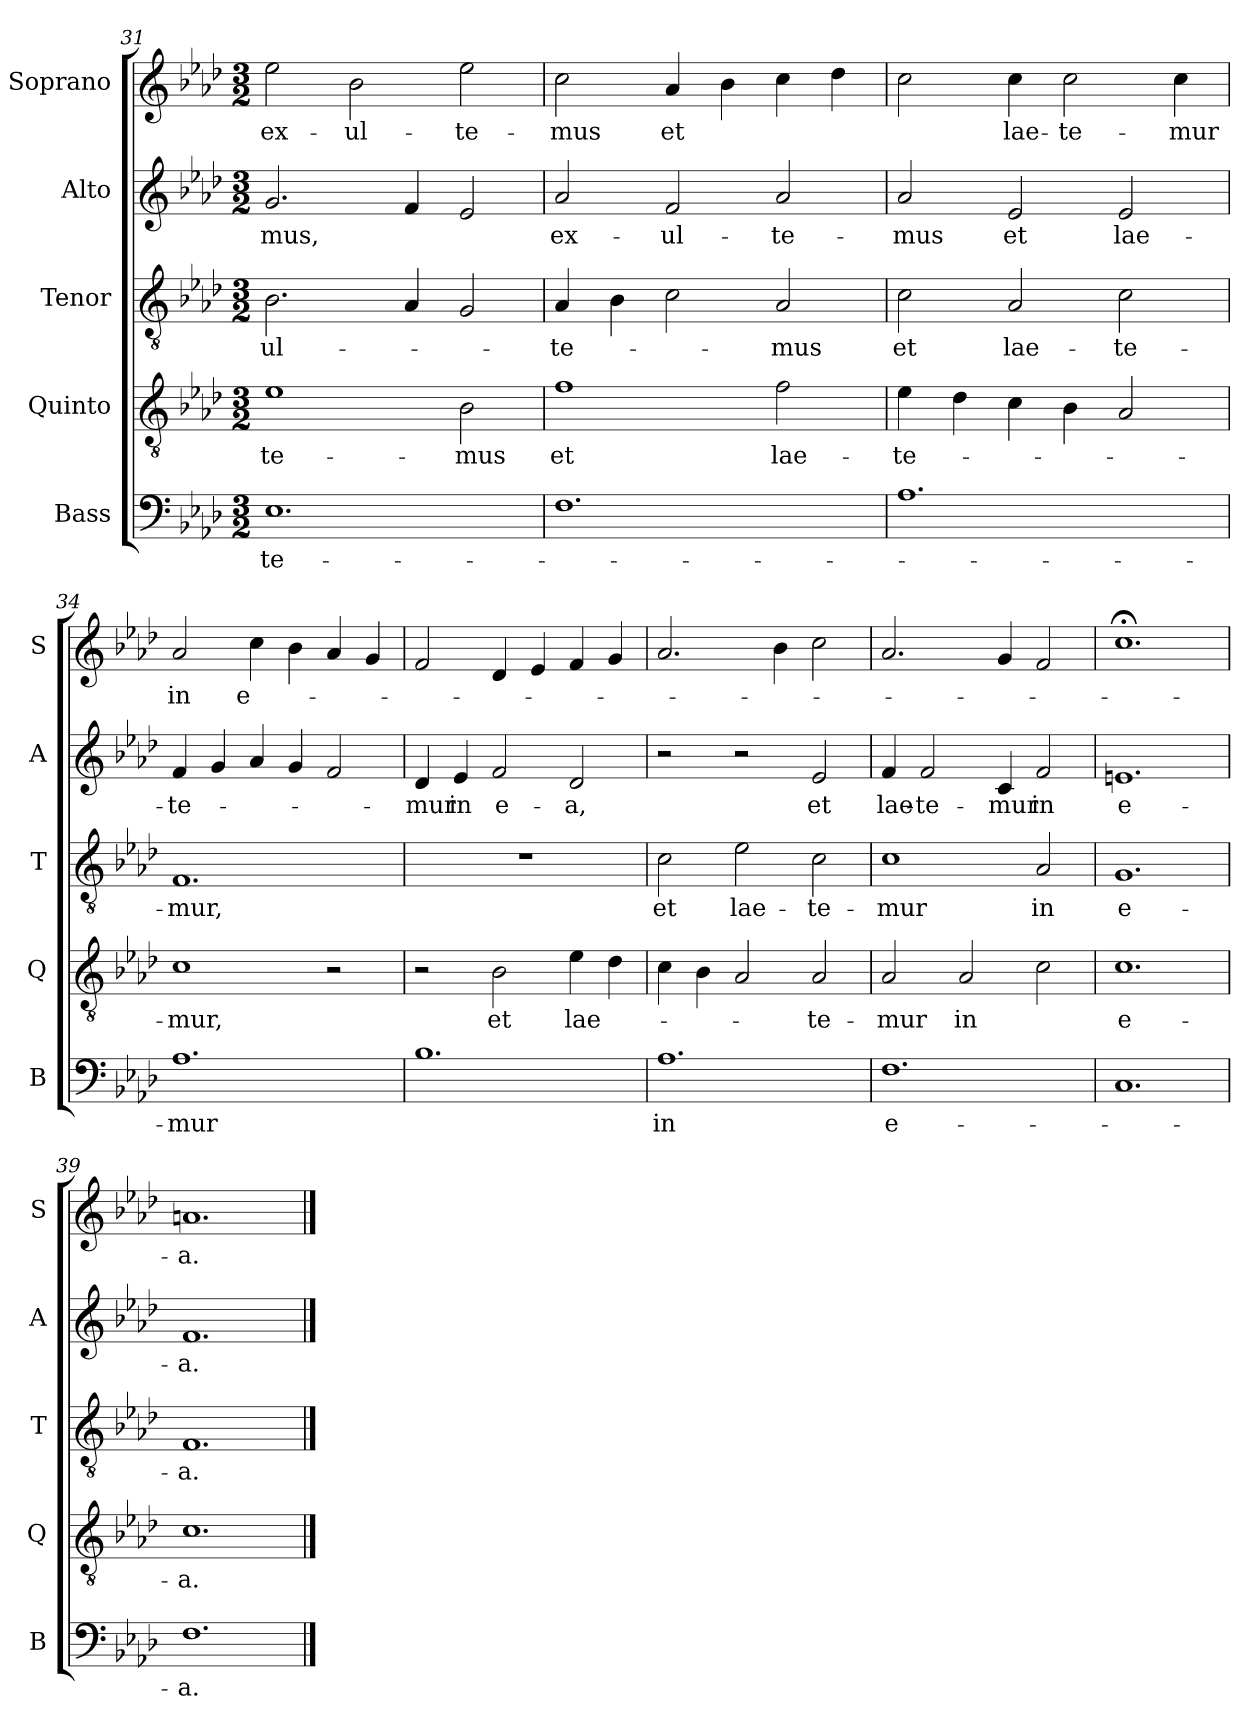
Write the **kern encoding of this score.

**kern	**text	**kern	**text	**kern	**text	**kern	**text	**kern	**text
*part5	*part5	*part4	*part4	*part3	*part3	*part2	*part2	*part1	*part1
*staff5	*staff5	*staff4	*staff4	*staff3	*staff3	*staff2	*staff2	*staff1	*staff1
*I"Bass	*	*I"Quinto	*	*I"Tenor	*	*I"Alto	*	*I"Soprano	*
*I'B	*	*I'Q	*	*I'T	*	*I'A	*	*I'S	*
*clefF4	*	*clefGv2	*	*clefGv2	*	*clefG2	*	*clefG2	*
*k[b-e-a-d-]	*	*k[b-e-a-d-]	*	*k[b-e-a-d-]	*	*k[b-e-a-d-]	*	*k[b-e-a-d-]	*
*A-:	*	*A-:	*	*A-:	*	*A-:	*	*A-:	*
*M3/2	*	*M3/2	*	*M3/2	*	*M3/2	*	*M3/2	*
=31	=31	=31	=31	=31	=31	=31	=31	=31	=31
!	!LO:LY:b	!	!LO:LY:b	!	!LO:LY:b	!	!LO:LY:b	!	!LO:LY:b
1.E-	-te-	1e-	-te-	2.B-\	-ul-	2.g/	-mus,	2ee-\	ex-
!	!	!	!	!	!	!	!	!	!LO:LY:b
.	.	.	.	.	.	.	.	2b-\	-ul-
.	.	.	.	4A-/	.	4f/	.	.	.
!	!	!	!LO:LY:b	!	!	!	!	!	!LO:LY:b
.	.	2B-\	-mus	2G/	.	2e-/	.	2ee-\	-te-
=32	=32	=32	=32	=32	=32	=32	=32	=32	=32
!	!	!	!LO:LY:b	!	!LO:LY:b	!	!LO:LY:b	!	!LO:LY:b
1.F	.	1f	et	4A-/	-te-	2a-/	ex-	2cc\	-mus
.	.	.	.	4B-\	.	.	.	.	.
!	!	!	!	!	!	!	!LO:LY:b	!	!LO:LY:b
.	.	.	.	2c\	.	2f/	-ul-	4a-/	et
.	.	.	.	.	.	.	.	4b-\	.
!	!	!	!LO:LY:b	!	!LO:LY:b	!	!LO:LY:b	!	!
.	.	2f\	lae-	2A-/	-mus	2a-/	-te-	4cc\	.
.	.	.	.	.	.	.	.	4dd-\	.
=33	=33	=33	=33	=33	=33	=33	=33	=33	=33
!	!	!	!LO:LY:b	!	!LO:LY:b	!	!LO:LY:b	!	!
1.A-	.	4e-\	-te-	2c\	et	2a-/	-mus	2cc\	.
.	.	4d-\	.	.	.	.	.	.	.
!	!	!	!	!	!LO:LY:b	!	!LO:LY:b	!	!LO:LY:b
.	.	4c\	.	2A-/	lae-	2e-/	et	4cc\	lae-
!	!	!	!	!	!	!	!	!	!LO:LY:b
.	.	4B-\	.	.	.	.	.	2cc\	-te-
!	!	!	!	!	!LO:LY:b	!	!LO:LY:b	!	!
.	.	2A-/	.	2c\	-te-	2e-/	lae-	.	.
!	!	!	!	!	!	!	!	!	!LO:LY:b
.	.	.	.	.	.	.	.	4cc\	-mur
!!LO:LB:g=z
=34	=34	=34	=34	=34	=34	=34	=34	=34	=34
!	!LO:LY:b	!	!LO:LY:b	!	!LO:LY:b	!	!LO:LY:b	!	!LO:LY:b
1.A-	-mur	1c	-mur,	1.F	-mur,	4f/	-te-	2a-/	in
.	.	.	.	.	.	4g/	.	.	.
!	!	!	!	!	!	!	!	!	!LO:LY:b
.	.	.	.	.	.	4a-/	.	4cc\	e-
.	.	.	.	.	.	4g/	.	4b-\	.
.	.	2r	.	.	.	2f/	.	4a-/	.
.	.	.	.	.	.	.	.	4g/	.
=35	=35	=35	=35	=35	=35	=35	=35	=35	=35
!	!	!	!	!	!	!	!LO:LY:b	!	!
1.B-	.	2r	.	1.r	.	4d-/	-mur	2f/	.
!	!	!	!	!	!	!	!LO:LY:b	!	!
.	.	.	.	.	.	4e-/	in	.	.
!	!	!	!LO:LY:b	!	!	!	!LO:LY:b	!	!
.	.	2B-\	et	.	.	2f/	e-	4d-/	.
.	.	.	.	.	.	.	.	4e-/	.
!	!	!	!LO:LY:b	!	!	!	!LO:LY:b	!	!
.	.	4e-\	lae-	.	.	2d-/	-a,	4f/	.
.	.	4d-\	.	.	.	.	.	4g/	.
=36	=36	=36	=36	=36	=36	=36	=36	=36	=36
!	!LO:LY:b	!	!	!	!LO:LY:b	!	!	!	!
1.A-	in	4c\	.	2c\	et	2r	.	2.a-/	.
.	.	4B-\	.	.	.	.	.	.	.
!	!	!	!	!	!LO:LY:b	!	!	!	!
.	.	2A-/	.	2e-\	lae-	2r	.	.	.
.	.	.	.	.	.	.	.	4b-\	.
!	!	!	!LO:LY:b	!	!LO:LY:b	!	!LO:LY:b	!	!
.	.	2A-/	-te-	2c\	-te-	2e-/	et	2cc\	.
=37	=37	=37	=37	=37	=37	=37	=37	=37	=37
!	!LO:LY:b	!	!LO:LY:b	!	!LO:LY:b	!	!LO:LY:b	!	!
1.F	e-	2A-/	-mur	1c	-mur	4f/	lae-	2.a-/	.
!	!	!	!	!	!	!	!LO:LY:b	!	!
.	.	.	.	.	.	2f/	-te-	.	.
!	!	!	!LO:LY:b	!	!	!	!	!	!
.	.	2A-/	in	.	.	.	.	.	.
!	!	!	!	!	!	!	!LO:LY:b	!	!
.	.	.	.	.	.	4c/	-mur	4g/	.
!	!	!	!	!	!LO:LY:b	!	!LO:LY:b	!	!
.	.	2c\	.	2A-/	in	2f/	in	2f/	.
=38	=38	=38	=38	=38	=38	=38	=38	=38	=38
!	!	!	!LO:LY:b	!	!LO:LY:b	!	!LO:LY:b	!	!
1.C	.	1.c	e-	1.G	e-	1.en	e-	1.cc;<	.
=39	=39	=39	=39	=39	=39	=39	=39	=39	=39
!	!LO:LY:b	!	!LO:LY:b	!	!LO:LY:b	!	!LO:LY:b	!	!LO:LY:b
1.F	-a.	1.c	-a.	1.F	-a.	1.f	-a.	1.an	-a.
==	==	==	==	==	==	==	==	==	==
*-	*-	*-	*-	*-	*-	*-	*-	*-	*-
